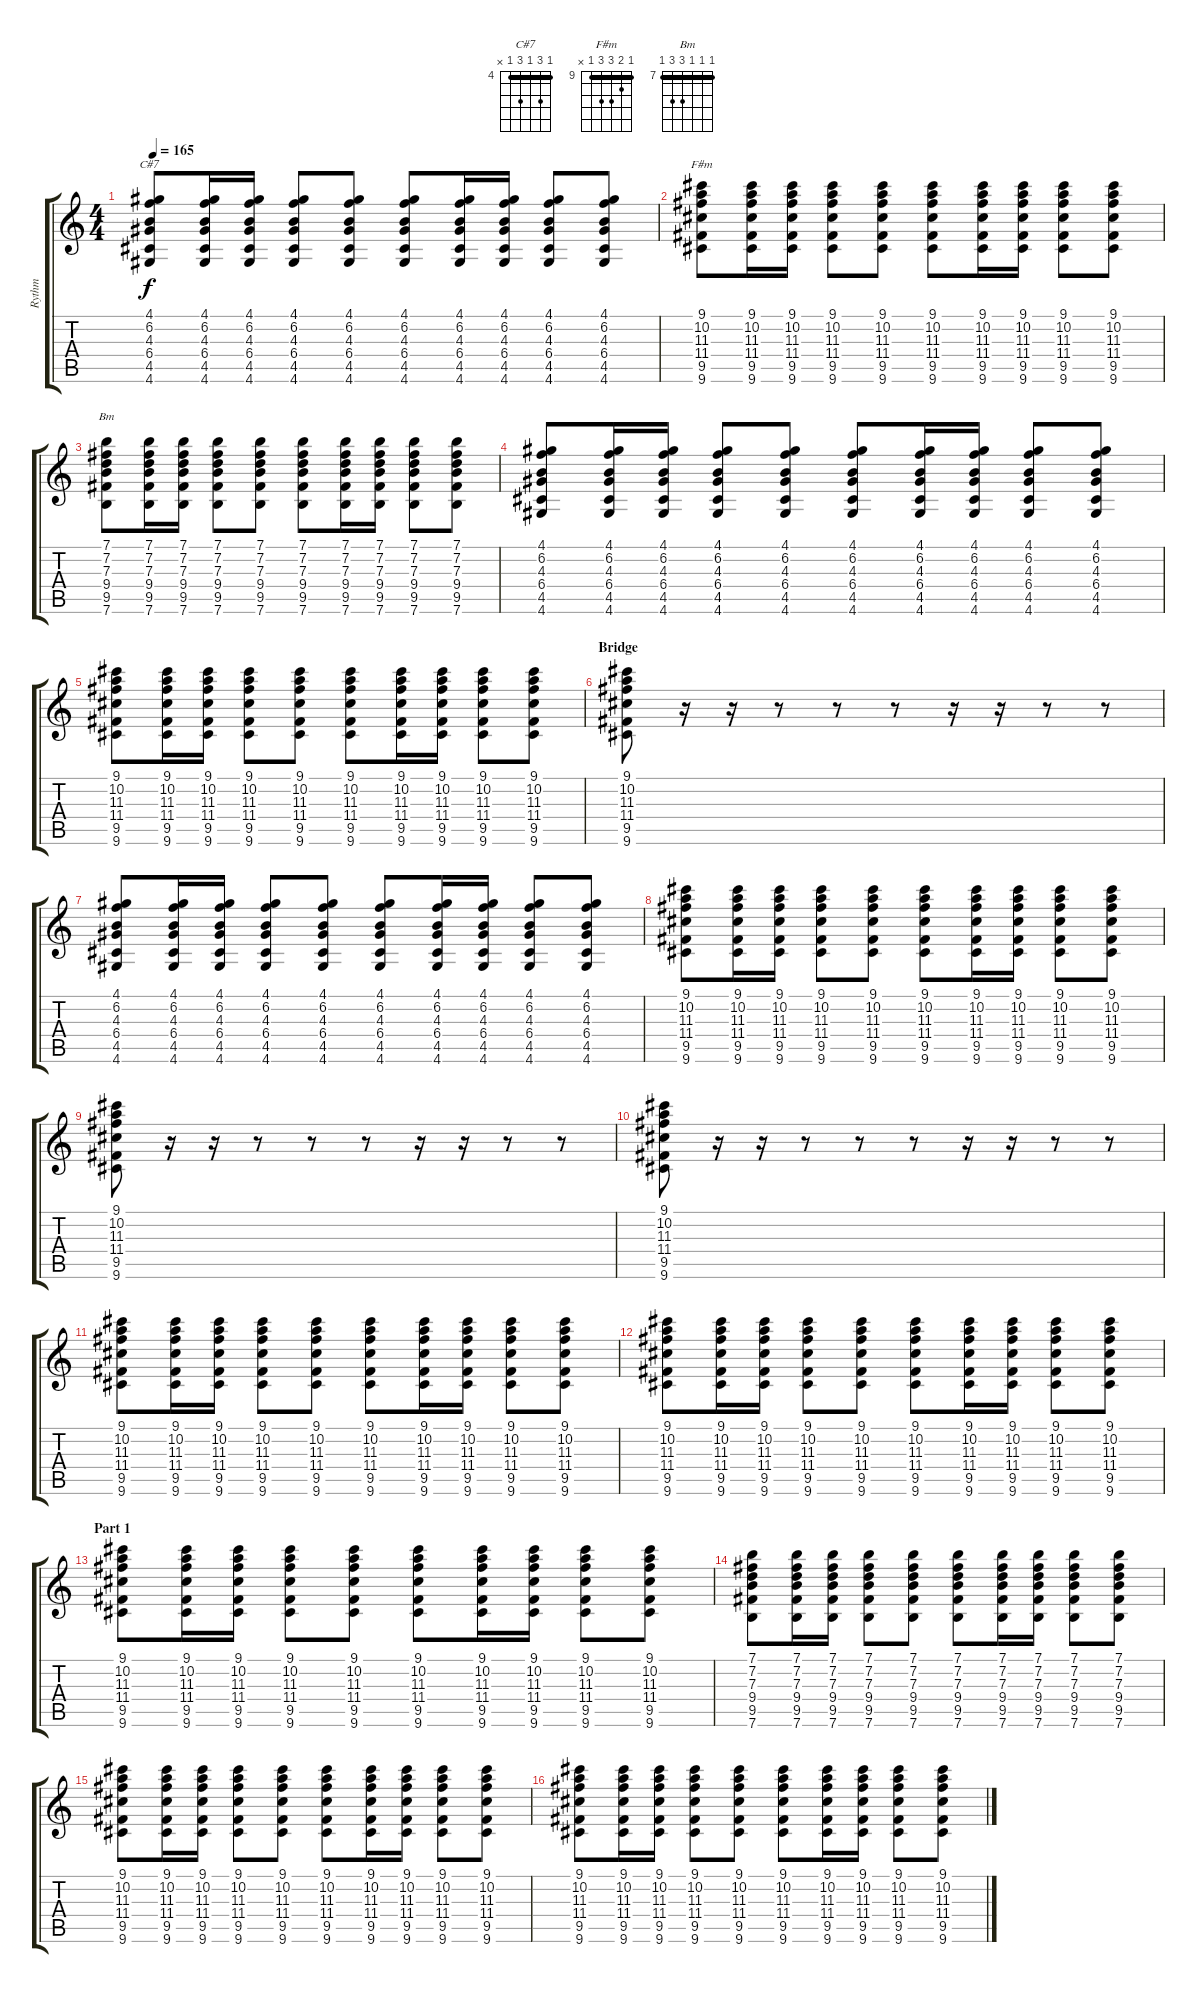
\track ("Rythm" "Rythm") {instrument acousticguitarsteel}
\staff {score tabs}
\tuning (E4 B3 G3 D3 A2 E2) {hide}
\chord ("C#7" 4 6 4 6 4 x) {firstfret 4 barre 4}
\chord ("F#m" 9 10 11 11 9 x) {firstfret 9 barre 9}
\chord ("Bm" 7 7 7 9 9 7) {firstfret 7 barre 7}
\ts (4 4)
\tempo 165
\clef g2
\ks c
(4.1 6.2 4.3 6.4 4.5 4.6).8{ch "C#7" dy f} (4.1 6.2 4.3 6.4 4.5 4.6).16 (4.1 6.2 4.3 6.4 4.5 4.6).16 (4.1 6.2 4.3 6.4 4.5 4.6).8 (4.1 6.2 4.3 6.4 4.5 4.6).8 (4.1 6.2 4.3 6.4 4.5 4.6).8 (4.1 6.2 4.3 6.4 4.5 4.6).16 (4.1 6.2 4.3 6.4 4.5 4.6).16 (4.1 6.2 4.3 6.4 4.5 4.6).8 (4.1 6.2 4.3 6.4 4.5 4.6).8 |
(9.1 10.2 11.3 11.4 9.5 9.6).8{ch "F#m"} (9.1 10.2 11.3 11.4 9.5 9.6).16 (9.1 10.2 11.3 11.4 9.5 9.6).16 (9.1 10.2 11.3 11.4 9.5 9.6).8 (9.1 10.2 11.3 11.4 9.5 9.6).8 (9.1 10.2 11.3 11.4 9.5 9.6).8 (9.1 10.2 11.3 11.4 9.5 9.6).16 (9.1 10.2 11.3 11.4 9.5 9.6).16 (9.1 10.2 11.3 11.4 9.5 9.6).8 (9.1 10.2 11.3 11.4 9.5 9.6).8 |
(7.1 7.2 7.3 9.4 9.5 7.6).8{ch "Bm"} (7.1 7.2 7.3 9.4 9.5 7.6).16 (7.1 7.2 7.3 9.4 9.5 7.6).16 (7.1 7.2 7.3 9.4 9.5 7.6).8 (7.1 7.2 7.3 9.4 9.5 7.6).8 (7.1 7.2 7.3 9.4 9.5 7.6).8 (7.1 7.2 7.3 9.4 9.5 7.6).16 (7.1 7.2 7.3 9.4 9.5 7.6).16 (7.1 7.2 7.3 9.4 9.5 7.6).8 (7.1 7.2 7.3 9.4 9.5 7.6).8 |
(4.1 6.2 4.3 6.4 4.5 4.6).8 (4.1 6.2 4.3 6.4 4.5 4.6).16 (4.1 6.2 4.3 6.4 4.5 4.6).16 (4.1 6.2 4.3 6.4 4.5 4.6).8 (4.1 6.2 4.3 6.4 4.5 4.6).8 (4.1 6.2 4.3 6.4 4.5 4.6).8 (4.1 6.2 4.3 6.4 4.5 4.6).16 (4.1 6.2 4.3 6.4 4.5 4.6).16 (4.1 6.2 4.3 6.4 4.5 4.6).8 (4.1 6.2 4.3 6.4 4.5 4.6).8 |
(9.1 10.2 11.3 11.4 9.5 9.6).8 (9.1 10.2 11.3 11.4 9.5 9.6).16 (9.1 10.2 11.3 11.4 9.5 9.6).16 (9.1 10.2 11.3 11.4 9.5 9.6).8 (9.1 10.2 11.3 11.4 9.5 9.6).8 (9.1 10.2 11.3 11.4 9.5 9.6).8 (9.1 10.2 11.3 11.4 9.5 9.6).16 (9.1 10.2 11.3 11.4 9.5 9.6).16 (9.1 10.2 11.3 11.4 9.5 9.6).8 (9.1 10.2 11.3 11.4 9.5 9.6).8 |
\section ("" "Bridge")
(9.1 10.2 11.3 11.4 9.5 9.6).8 r.16 r.16 r.8 r.8 r.8 r.16 r.16 r.8 r.8 |
(4.1 6.2 4.3 6.4 4.5 4.6).8 (4.1 6.2 4.3 6.4 4.5 4.6).16 (4.1 6.2 4.3 6.4 4.5 4.6).16 (4.1 6.2 4.3 6.4 4.5 4.6).8 (4.1 6.2 4.3 6.4 4.5 4.6).8 (4.1 6.2 4.3 6.4 4.5 4.6).8 (4.1 6.2 4.3 6.4 4.5 4.6).16 (4.1 6.2 4.3 6.4 4.5 4.6).16 (4.1 6.2 4.3 6.4 4.5 4.6).8 (4.1 6.2 4.3 6.4 4.5 4.6).8 |
(9.1 10.2 11.3 11.4 9.5 9.6).8 (9.1 10.2 11.3 11.4 9.5 9.6).16 (9.1 10.2 11.3 11.4 9.5 9.6).16 (9.1 10.2 11.3 11.4 9.5 9.6).8 (9.1 10.2 11.3 11.4 9.5 9.6).8 (9.1 10.2 11.3 11.4 9.5 9.6).8 (9.1 10.2 11.3 11.4 9.5 9.6).16 (9.1 10.2 11.3 11.4 9.5 9.6).16 (9.1 10.2 11.3 11.4 9.5 9.6).8 (9.1 10.2 11.3 11.4 9.5 9.6).8 |
(9.1 10.2 11.3 11.4 9.5 9.6).8 r.16 r.16 r.8 r.8 r.8 r.16 r.16 r.8 r.8 |
(9.1 10.2 11.3 11.4 9.5 9.6).8 r.16 r.16 r.8 r.8 r.8 r.16 r.16 r.8 r.8 |
(9.1 10.2 11.3 11.4 9.5 9.6).8 (9.1 10.2 11.3 11.4 9.5 9.6).16 (9.1 10.2 11.3 11.4 9.5 9.6).16 (9.1 10.2 11.3 11.4 9.5 9.6).8 (9.1 10.2 11.3 11.4 9.5 9.6).8 (9.1 10.2 11.3 11.4 9.5 9.6).8 (9.1 10.2 11.3 11.4 9.5 9.6).16 (9.1 10.2 11.3 11.4 9.5 9.6).16 (9.1 10.2 11.3 11.4 9.5 9.6).8 (9.1 10.2 11.3 11.4 9.5 9.6).8 |
(9.1 10.2 11.3 11.4 9.5 9.6).8 (9.1 10.2 11.3 11.4 9.5 9.6).16 (9.1 10.2 11.3 11.4 9.5 9.6).16 (9.1 10.2 11.3 11.4 9.5 9.6).8 (9.1 10.2 11.3 11.4 9.5 9.6).8 (9.1 10.2 11.3 11.4 9.5 9.6).8 (9.1 10.2 11.3 11.4 9.5 9.6).16 (9.1 10.2 11.3 11.4 9.5 9.6).16 (9.1 10.2 11.3 11.4 9.5 9.6).8 (9.1 10.2 11.3 11.4 9.5 9.6).8 |
\section ("" "Part 1")
(9.1 10.2 11.3 11.4 9.5 9.6).8 (9.1 10.2 11.3 11.4 9.5 9.6).16 (9.1 10.2 11.3 11.4 9.5 9.6).16 (9.1 10.2 11.3 11.4 9.5 9.6).8 (9.1 10.2 11.3 11.4 9.5 9.6).8 (9.1 10.2 11.3 11.4 9.5 9.6).8 (9.1 10.2 11.3 11.4 9.5 9.6).16 (9.1 10.2 11.3 11.4 9.5 9.6).16 (9.1 10.2 11.3 11.4 9.5 9.6).8 (9.1 10.2 11.3 11.4 9.5 9.6).8 |
(7.1 7.2 7.3 9.4 9.5 7.6).8 (7.1 7.2 7.3 9.4 9.5 7.6).16 (7.1 7.2 7.3 9.4 9.5 7.6).16 (7.1 7.2 7.3 9.4 9.5 7.6).8 (7.1 7.2 7.3 9.4 9.5 7.6).8 (7.1 7.2 7.3 9.4 9.5 7.6).8 (7.1 7.2 7.3 9.4 9.5 7.6).16 (7.1 7.2 7.3 9.4 9.5 7.6).16 (7.1 7.2 7.3 9.4 9.5 7.6).8 (7.1 7.2 7.3 9.4 9.5 7.6).8 |
(9.1 10.2 11.3 11.4 9.5 9.6).8 (9.1 10.2 11.3 11.4 9.5 9.6).16 (9.1 10.2 11.3 11.4 9.5 9.6).16 (9.1 10.2 11.3 11.4 9.5 9.6).8 (9.1 10.2 11.3 11.4 9.5 9.6).8 (9.1 10.2 11.3 11.4 9.5 9.6).8 (9.1 10.2 11.3 11.4 9.5 9.6).16 (9.1 10.2 11.3 11.4 9.5 9.6).16 (9.1 10.2 11.3 11.4 9.5 9.6).8 (9.1 10.2 11.3 11.4 9.5 9.6).8 |
(9.1 10.2 11.3 11.4 9.5 9.6).8 (9.1 10.2 11.3 11.4 9.5 9.6).16 (9.1 10.2 11.3 11.4 9.5 9.6).16 (9.1 10.2 11.3 11.4 9.5 9.6).8 (9.1 10.2 11.3 11.4 9.5 9.6).8 (9.1 10.2 11.3 11.4 9.5 9.6).8 (9.1 10.2 11.3 11.4 9.5 9.6).16 (9.1 10.2 11.3 11.4 9.5 9.6).16 (9.1 10.2 11.3 11.4 9.5 9.6).8 (9.1 10.2 11.3 11.4 9.5 9.6).8
